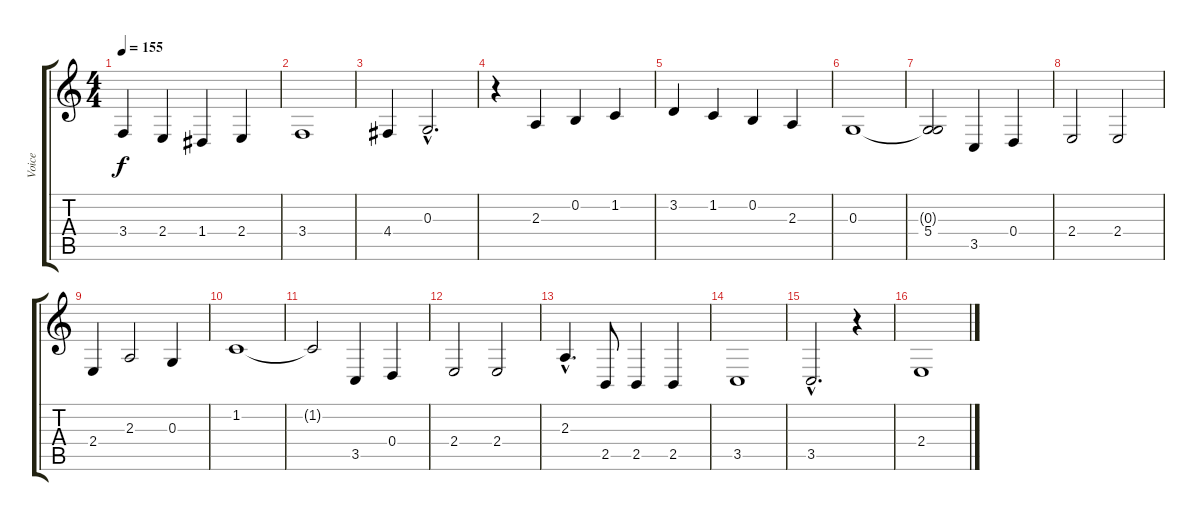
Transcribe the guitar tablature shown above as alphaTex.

\track ("Voice" "Voice") {instrument lead1square}
\staff {score tabs}
\tuning (E4 B3 G3 D3 A2 E2) {hide}
\ts (4 4)
\tempo 155
\clef g2
\ks c
3.4.4{dy f} 2.4.4 1.4.4 2.4.4 |
3.4.1 |
4.4.4 0.3{hac}.2{d} |
r.4 2.3.4 0.2.4 1.2.4 |
3.2.4 1.2.4 0.2.4 2.3.4 |
0.3.1 |
(0.3{t} 5.4).2 3.5.4 0.4.4 |
2.4.2 2.4.2 |
2.4.4 2.3.2 0.3.4 |
1.2.1 |
1.2{t}.2 3.5.4 0.4.4 |
2.4.2 2.4.2 |
2.3{hac}.4{d} 2.5.8 2.5.4 2.5.4 |
3.5.1 |
3.5{hac}.2{d} r.4 |
2.4.1
